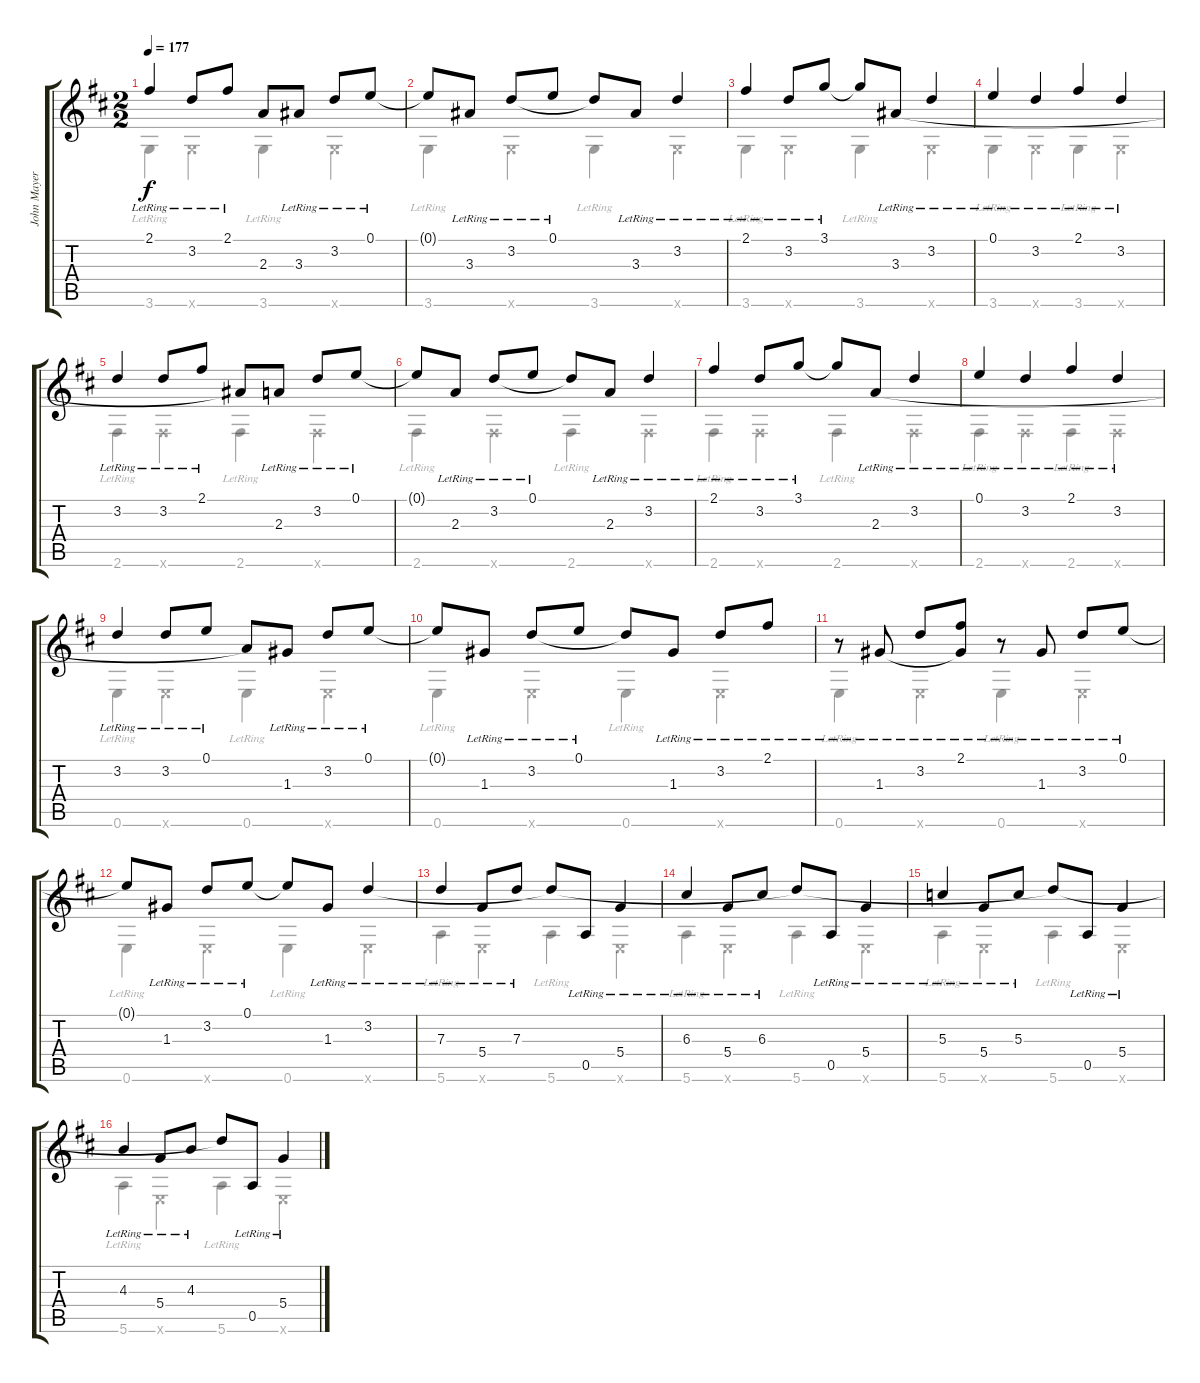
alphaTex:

\track ("John Mayer" "John Mayer") {instrument acousticguitarsteel}
\staff {score tabs}
\tuning (E4 B3 G3 D3 A2 E2) {hide}
\voice
\ts (2 2)
\tempo 177
\clef g2
\ks d
2.1{lr}.4{dy f} 3.2{lr}.8 2.1{lr}.8 2.3{t}.8 3.3{lr}.8 3.2{lr}.8 0.1{lr}.8 |
0.1{t}.8 3.3{lr}.8 3.2{lr}.8 0.1{lr}.8 3.2{t}.8 3.3{lr}.8 3.2{lr}.4 |
2.1{lr}.4 3.2{lr}.8 3.1{lr}.8 3.1{t}.8 3.3{lr}.8 3.2{lr}.4 |
0.1{lr}.4 3.2{lr}.4 2.1{lr}.4 3.2{lr}.4 |
3.2{lr}.4 3.2{lr}.8 2.1{lr}.8 3.3{t}.8 2.3{lr}.8 3.2{lr}.8 0.1{lr}.8 |
0.1{t}.8 2.3{lr}.8 3.2{lr}.8 0.1{lr}.8 3.2{t}.8 2.3{lr}.8 3.2{lr}.4 |
2.1{lr}.4 3.2{lr}.8 3.1{lr}.8 3.1{t}.8 2.3{lr}.8 3.2{lr}.4 |
0.1{lr}.4 3.2{lr}.4 2.1{lr}.4 3.2{lr}.4 |
3.2{lr}.4 3.2{lr}.8 0.1{lr}.8 2.3{t}.8 1.3{lr}.8 3.2{lr}.8 0.1{lr}.8 |
0.1{t}.8 1.3{lr}.8 3.2{lr}.8 0.1{lr}.8 3.2{t}.8 1.3{lr}.8 3.2{lr}.8 2.1{lr}.8 |
r.8 1.3{lr}.8 3.2{lr}.8 (2.1{lr} 1.3{t}).8 r.8 1.3{lr}.8 3.2{lr}.8 0.1{lr}.8 |
0.1{t}.8 1.3{lr}.8 3.2{lr}.8 0.1{lr}.8 0.1{t}.8 1.3{lr}.8 3.2{lr}.4 |
7.3{lr}.4 5.4{lr}.8 7.3{lr}.8 3.2{t}.8 0.5{lr}.8 5.4{lr}.4 |
6.3{lr}.4 5.4{lr}.8 6.3{lr}.8 3.2{t}.8 0.5{lr}.8 5.4{lr}.4 |
5.3{lr}.4 5.4{lr}.8 5.3{lr}.8 3.2{t}.8 0.5{lr}.8 5.4{lr}.4 |
4.3{lr}.4 5.4{lr}.8 4.3{lr}.8 3.2{t}.8 0.5{lr}.8 5.4{lr}.4
\voice
\clef g2
\ottava regular
\simile none
\ks d
3.6{lr}.4{dy f} 3.6{x}.4 3.6{lr}.4 3.6{x}.4 |
3.6{lr}.4 3.6{x}.4 3.6{lr}.4 3.6{x}.4 |
3.6{lr}.4 3.6{x}.4 3.6{lr}.4 3.6{x}.4 |
3.6{lr}.4 3.6{x}.4 3.6{lr}.4 3.6{x}.4 |
2.6{lr}.4 2.6{x}.4 2.6{lr}.4 2.6{x}.4 |
2.6{lr}.4 2.6{x}.4 2.6{lr}.4 2.6{x}.4 |
2.6{lr}.4 2.6{x}.4 2.6{lr}.4 2.6{x}.4 |
2.6{lr}.4 2.6{x}.4 2.6{lr}.4 2.6{x}.4 |
0.6{lr}.4 0.6{x}.4 0.6{lr}.4 0.6{x}.4 |
0.6{lr}.4 0.6{x}.4 0.6{lr}.4 0.6{x}.4 |
0.6{lr}.4 0.6{x}.4 0.6{lr}.4 0.6{x}.4 |
0.6{lr}.4 0.6{x}.4 0.6{lr}.4 0.6{x}.4 |
5.6{lr}.4 0.6{x}.4 5.6{lr}.4 0.6{x}.4 |
5.6{lr}.4 0.6{x}.4 5.6{lr}.4 0.6{x}.4 |
5.6{lr}.4 0.6{x}.4 5.6{lr}.4 0.6{x}.4 |
5.6{lr}.4 0.6{x}.4 5.6{lr}.4 0.6{x}.4
